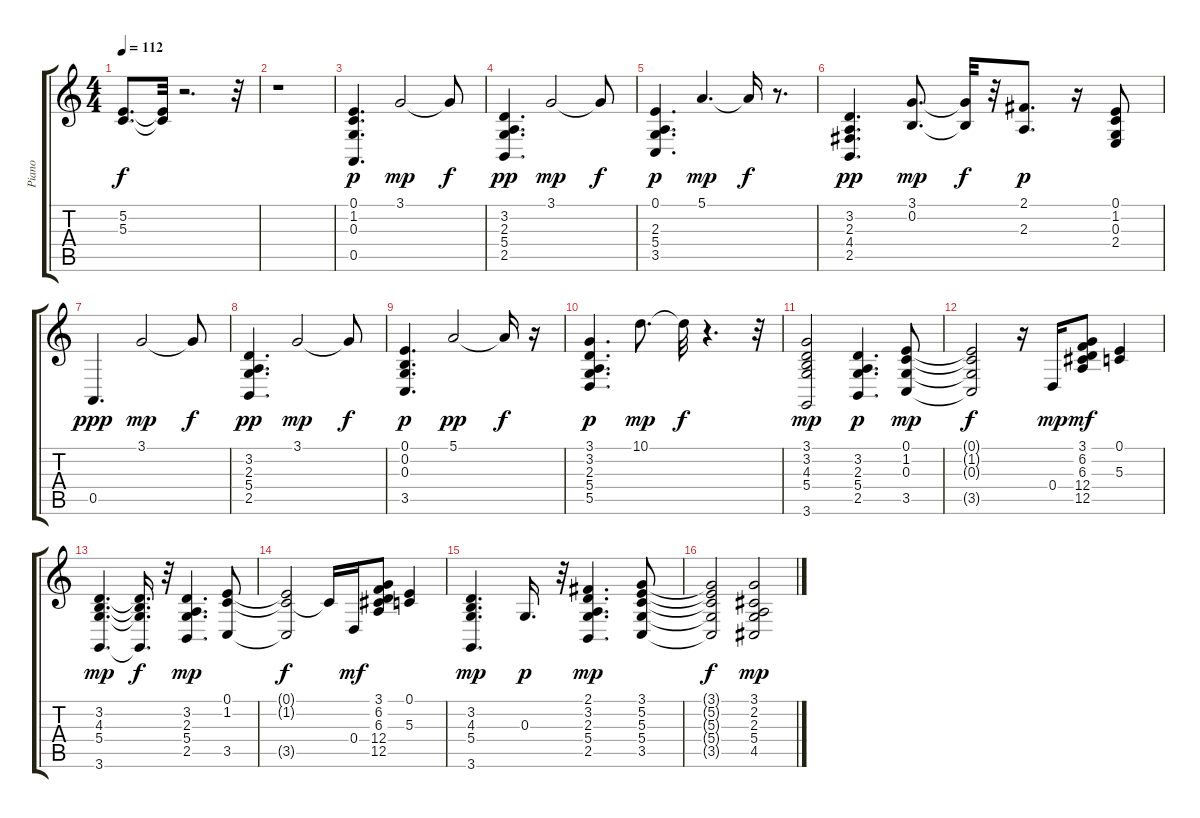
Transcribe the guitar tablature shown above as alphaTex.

\track ("Piano" "Piano") {instrument electricpiano1}
\staff {score tabs}
\tuning (E4 B3 G3 D3 A2 E2) {hide}
\ts (4 4)
\tempo 112
\clef g2
\ks c
(5.2{t} 5.3{t}).8{d dy f} (5.2{t} 5.3{t}).32 r.2{d} r.32 |
r.1 |
(0.1 1.2 0.3 0.5).4{d dy p} 3.1.2{dy mp} 3.1{t}.8{dy f} |
(3.2 2.3 5.4 2.5).4{d dy pp} 3.1.2{dy mp} 3.1{t}.8{dy f} |
(0.1 2.3 5.4 3.5).4{d dy p} 5.1.4{d dy mp} 5.1{t}.16{dy f} r.8{d} |
(3.2 2.3 4.4 2.5).4{d dy pp} (3.1 0.2).8{d dy mp} (3.1{t} 0.2{t}).32{dy f} r.32 (2.1 2.3).8{d dy p} r.16 (0.1 1.2 0.3 2.4).8 |
0.5.4{d dy ppp} 3.1.2{dy mp} 3.1{t}.8{dy f} |
(3.2 2.3 5.4 2.5).4{d dy pp} 3.1.2{dy mp} 3.1{t}.8{dy f} |
(0.1 0.2 0.3 3.5).4{d dy p} 5.1.2{dy pp} 5.1{t}.16{dy f} r.16 |
(3.1 3.2 2.3 5.4 5.5).4{d dy p} 10.1.8{d dy mp} 10.1{t}.32{dy f} r.4{d} r.32 |
(3.1 3.2 4.3 5.4 3.6).2{dy mp} (3.2 2.3 5.4 2.5).4{d dy p} (0.1 1.2 0.3 3.5).8{dy mp} |
(0.1{t} 1.2{t} 0.3{t} 3.5{t}).2{dy f} r.16 0.4.16{dy mp} (3.1 6.2 6.3 12.4 12.5).8{dy mf} (0.1 5.3).4 |
(3.2 4.3 5.4 3.6).4{d dy mp} (3.2{t} 4.3{t} 5.4{t} 3.6{t}).16{d dy f} r.32 (3.2 2.3 5.4 2.5).4{d dy mp} (0.1 1.2 3.5).8 |
(0.1{t} 1.2{t} 3.5{t}).2{dy f} 1.2{t}.16 0.4.16{dy mf} (3.1 6.2 6.3 12.4 12.5).8 (0.1 5.3).4 |
(3.2 4.3 5.4 3.6).4{d dy mp} 0.3.16{d dy p} r.32 (2.1 3.2 2.3 5.4 2.5).4{d dy mp} (3.1 5.2 5.3 5.4 3.5).8 |
(3.1{t} 5.2{t} 5.3{t} 5.4{t} 3.5{t}).2{dy f} (3.1 2.2 2.3 5.4 4.5).2{dy mp}
